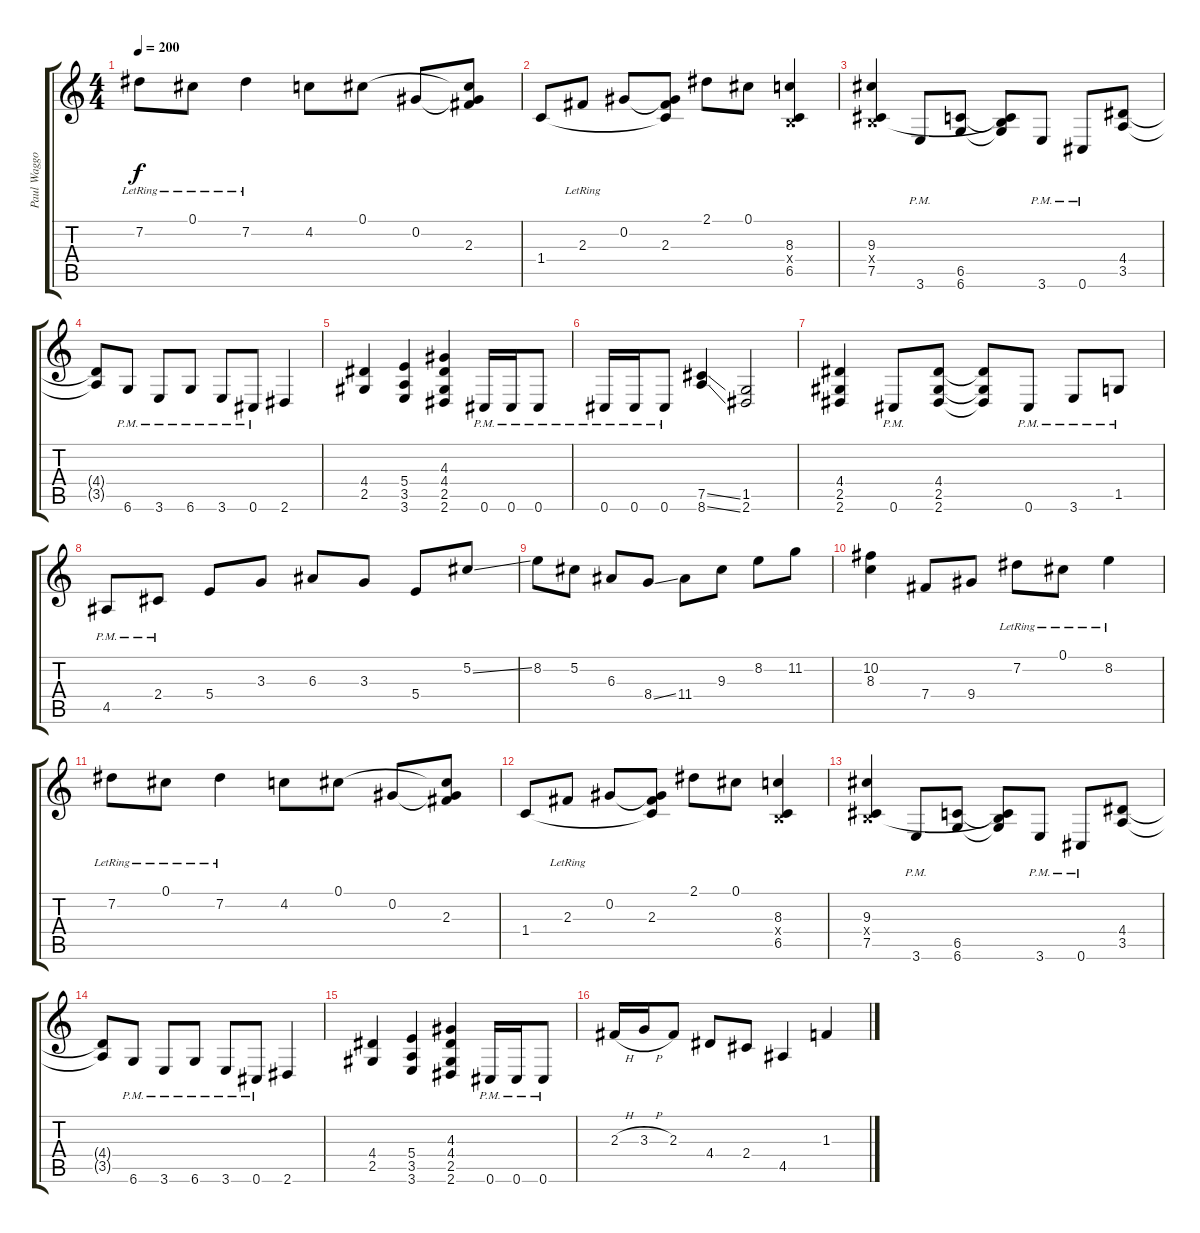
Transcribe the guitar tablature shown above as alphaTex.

\track ("Paul Waggoner" "Paul Waggo") {instrument distortionguitar}
\staff {score tabs}
\tuning (Db4 Ab3 E3 B2 Gb2 Db2) {hide}
\ts (4 4)
\tempo 200
\clef g2
\ks c
7.2{lr}.8{dy f} 0.1{lr}.8 7.2{lr}.4 4.2.8 0.1.8 0.2.8 (0.1{t} 0.2{t} 2.3).8 |
1.4.8 2.3{lr}.8 0.2.8 (0.2{t} 2.3 1.4{t}).8 2.1.8 0.1.8 (8.3 0.4{x} 6.5).4 |
(9.3 0.4{x} 7.5).4 3.6{pm}.8 (6.5 6.6).8 (0.4{t} 6.5{t} 6.6{t}).8 3.6{pm}.8 0.6{pm}.8 (4.4 3.5).8 |
(4.4{t} 3.5{t}).8 6.6{pm}.8 3.6{pm}.8 6.6{pm}.8 3.6{pm}.8 0.6{pm}.8 2.6.4 |
(4.4 2.5).4 (5.4 3.5 3.6).4 (4.3 4.4 2.5 2.6).4 0.6{pm}.16 0.6{pm}.16 0.6{pm}.8 |
0.6{pm}.16 0.6{pm}.16 0.6{pm}.8 (7.5{ss} 8.6{ss}).4 (1.5 2.6).2 |
(4.4 2.5 2.6).4 0.6{pm}.8 (4.4 2.5 2.6).8 (4.4{t} 2.5{t} 2.6{t}).8 0.6{pm}.8 3.6{pm}.8 1.5{pm}.8 |
4.5{pm}.8 2.4{pm}.8 5.4.8 3.3.8 6.3.8 3.3.8 5.4.8 5.2{ss}.8 |
8.2.8 5.2.8 6.3.8 8.4{ss}.8 11.4.8 9.3.8 8.2.8 11.2.8 |
(10.2 8.3).4 7.4.8 9.4.8 7.2{lr}.8 0.1{lr}.8 8.2{lr}.4 |
7.2{lr}.8 0.1{lr}.8 7.2{lr}.4 4.2.8 0.1.8 0.2.8 (0.1{t} 0.2{t} 2.3).8 |
1.4.8 2.3{lr}.8 0.2.8 (0.2{t} 2.3 1.4{t}).8 2.1.8 0.1.8 (8.3 0.4{x} 6.5).4 |
(9.3 0.4{x} 7.5).4 3.6{pm}.8 (6.5 6.6).8 (0.4{t} 6.5{t} 6.6{t}).8 3.6{pm}.8 0.6{pm}.8 (4.4 3.5).8 |
(4.4{t} 3.5{t}).8 6.6{pm}.8 3.6{pm}.8 6.6{pm}.8 3.6{pm}.8 0.6{pm}.8 2.6.4 |
(4.4 2.5).4 (5.4 3.5 3.6).4 (4.3 4.4 2.5 2.6).4 0.6{pm}.16 0.6{pm}.16 0.6{pm}.8 |
2.3{h}.16 3.3{h}.16 2.3.8 4.4.8 2.4.8 4.5.4 1.3.4
